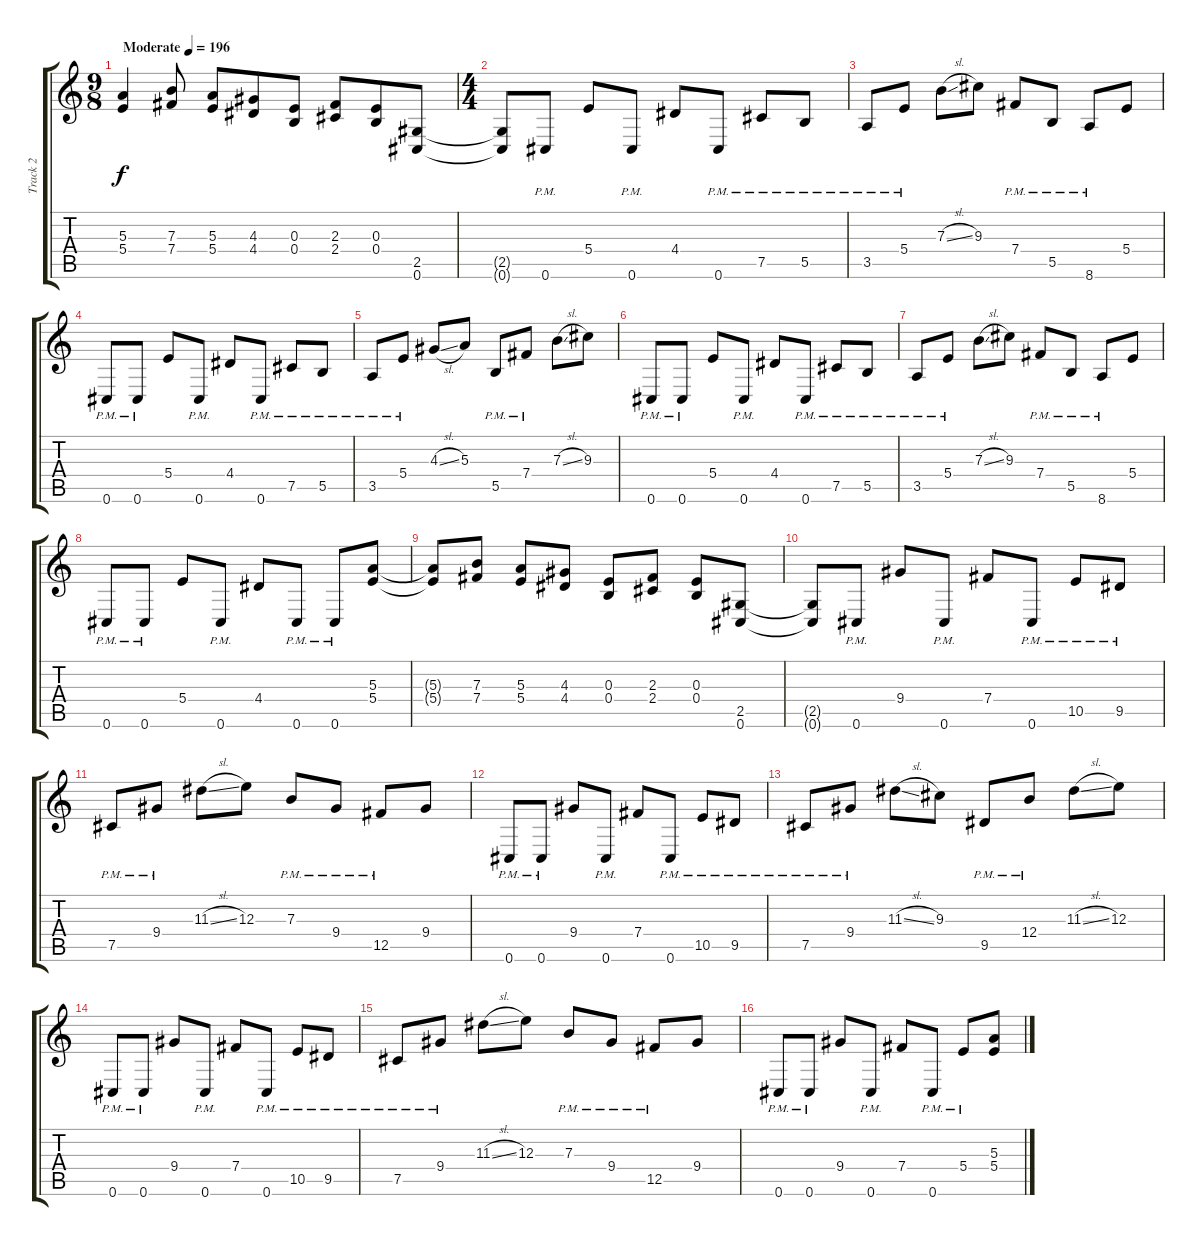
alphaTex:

\track ("Track 2" "Track 2") {instrument distortionguitar}
\staff {score tabs}
\tuning (Db4 Ab3 E3 B2 Gb2 Db2) {hide}
\ts (9 8)
\tempo (196 "Moderate")
\clef g2
\ks c
(5.3 5.4).4{dy f instrument distortionguitar} (7.3 7.4).8 (5.3 5.4).8 (4.3 4.4).8 (0.3 0.4).8 (2.3 2.4).8 (0.3 0.4).8 (2.5 0.6).8 |
\ts (4 4)
(2.5{t} 0.6{t}).8 0.6{pm}.8 5.4.8 0.6{pm}.8 4.4.8 0.6{pm}.8 7.5{pm}.8 5.5{pm}.8 |
3.5{pm}.8 5.4{pm}.8 7.3{sl}.8 9.3.8 7.4{pm}.8 5.5{pm}.8 8.6{pm}.8 5.4.8 |
0.6{pm}.8 0.6{pm}.8 5.4.8 0.6{pm}.8 4.4.8 0.6{pm}.8 7.5{pm}.8 5.5{pm}.8 |
3.5{pm}.8 5.4{pm}.8 4.3{sl}.8 5.3.8 5.5{pm}.8 7.4{pm}.8 7.3{sl}.8 9.3.8 |
0.6{pm}.8 0.6{pm}.8 5.4.8 0.6{pm}.8 4.4.8 0.6{pm}.8 7.5{pm}.8 5.5{pm}.8 |
3.5{pm}.8 5.4{pm}.8 7.3{sl}.8 9.3.8 7.4{pm}.8 5.5{pm}.8 8.6{pm}.8 5.4.8 |
0.6{pm}.8 0.6{pm}.8 5.4.8 0.6{pm}.8 4.4.8 0.6{pm}.8 0.6{pm}.8 (5.3 5.4).8 |
(5.3{t} 5.4{t}).8 (7.3 7.4).8 (5.3 5.4).8 (4.3 4.4).8 (0.3 0.4).8 (2.3 2.4).8 (0.3 0.4).8 (2.5 0.6).8 |
(2.5{t} 0.6{t}).8 0.6{pm}.8 9.4.8 0.6{pm}.8 7.4.8 0.6{pm}.8 10.5{pm}.8 9.5{pm}.8 |
7.5{pm}.8 9.4{pm}.8 11.3{sl}.8 12.3.8 7.3{pm}.8 9.4{pm}.8 12.5{pm}.8 9.4.8 |
0.6{pm}.8 0.6{pm}.8 9.4.8 0.6{pm}.8 7.4.8 0.6{pm}.8 10.5{pm}.8 9.5{pm}.8 |
7.5{pm}.8 9.4{pm}.8 11.3{sl}.8 9.3.8 9.5{pm}.8 12.4{pm}.8 11.3{sl}.8 12.3.8 |
0.6{pm}.8 0.6{pm}.8 9.4.8 0.6{pm}.8 7.4.8 0.6{pm}.8 10.5{pm}.8 9.5{pm}.8 |
7.5{pm}.8 9.4{pm}.8 11.3{sl}.8 12.3.8 7.3{pm}.8 9.4{pm}.8 12.5{pm}.8 9.4.8 |
0.6{pm}.8 0.6{pm}.8 9.4.8 0.6{pm}.8 7.4.8 0.6{pm}.8 5.4{pm}.8 (5.3 5.4).8
